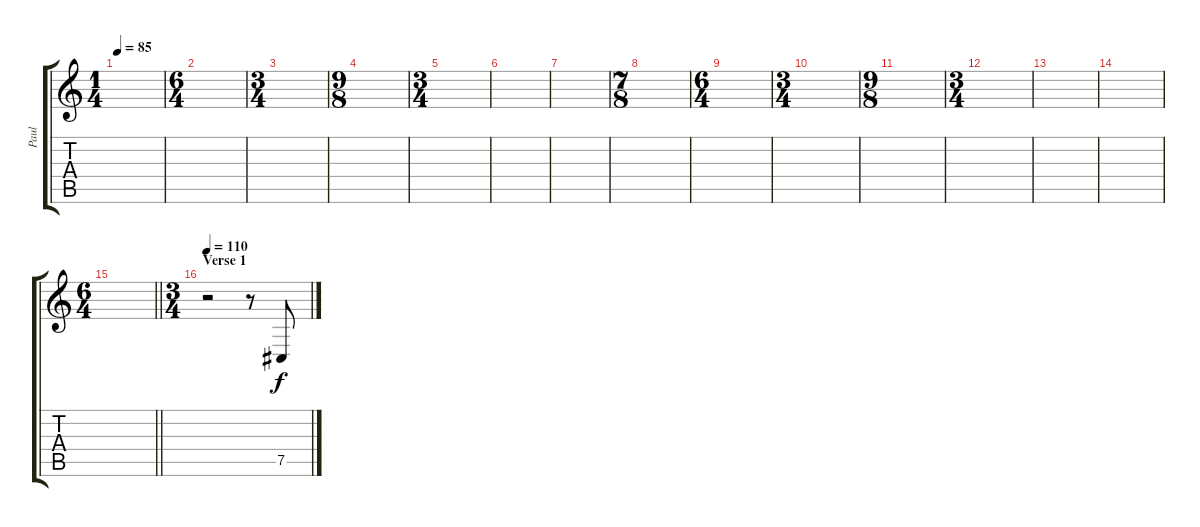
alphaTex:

\track ("Paul" "Paul") {instrument altosax}
\staff {score tabs}
\tuning (Db4 Ab3 E3 B2 Gb2 Db2) {hide}
\ts (1 4)
\tempo 85
\clef g2
\ks c
|
\ts (6 4)
|
\ts (3 4)
|
\ts (9 8)
|
\ts (3 4)
|
|
|
\ts (7 8)
|
\ts (6 4)
|
\ts (3 4)
|
\ts (9 8)
|
\ts (3 4)
|
|
|
\ts (6 4)
\barLineRight lightlight
|
\ts (3 4)
\section ("" "Verse 1")
\tempo 110
r.2 r.8 7.5.8
